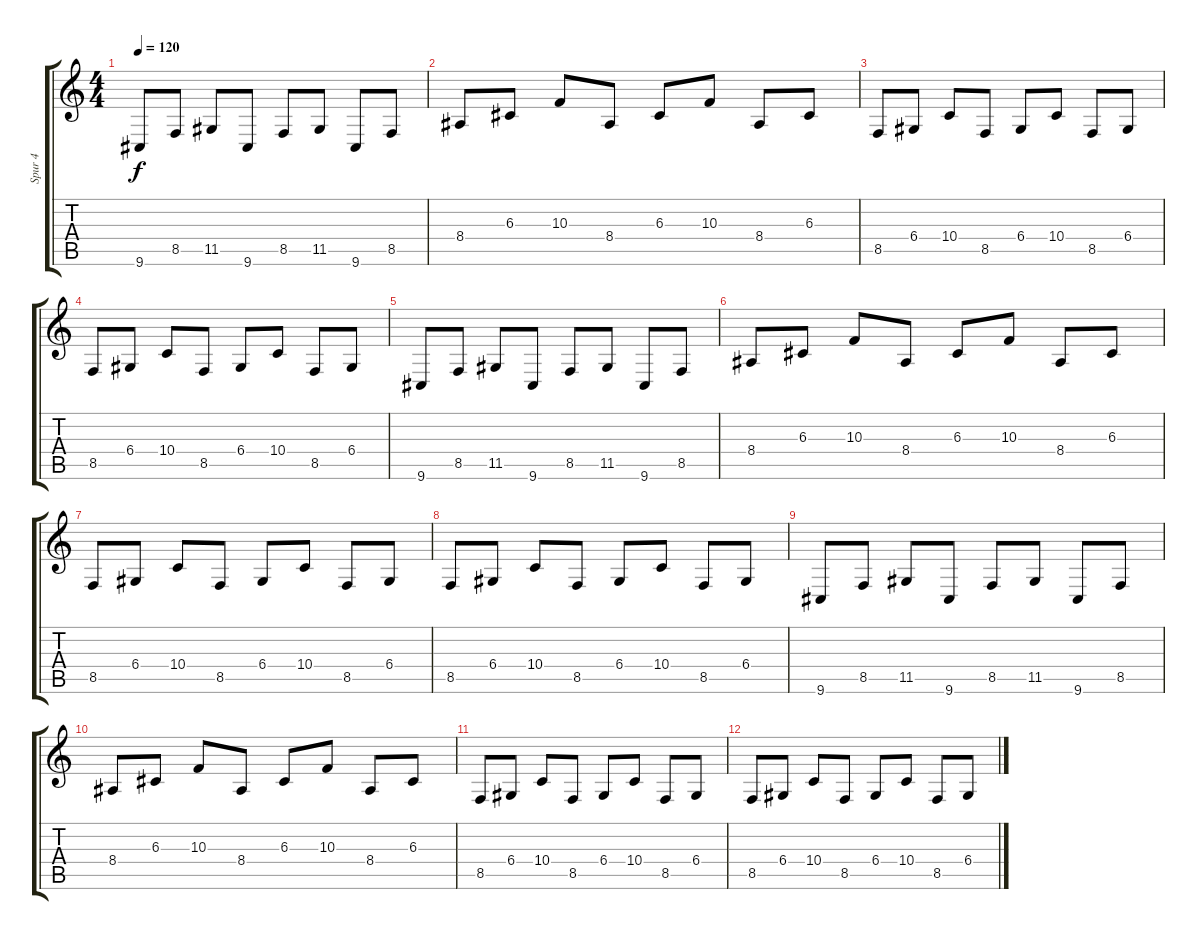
\track ("Spur 4" "Spur 4") {instrument acousticgrandpiano}
\staff {score tabs}
\tuning (E4 B3 G3 D3 A2 E2) {hide}
\ts (4 4)
\tempo 120
\clef g2
\ks c
9.6.8{dy f} 8.5.8 11.5.8 9.6.8 8.5.8 11.5.8 9.6.8 8.5.8 |
8.4.8 6.3.8 10.3.8 8.4.8 6.3.8 10.3.8 8.4.8 6.3.8 |
8.5.8 6.4.8 10.4.8 8.5.8 6.4.8 10.4.8 8.5.8 6.4.8 |
8.5.8 6.4.8 10.4.8 8.5.8 6.4.8 10.4.8 8.5.8 6.4.8 |
9.6.8 8.5.8 11.5.8 9.6.8 8.5.8 11.5.8 9.6.8 8.5.8 |
8.4.8 6.3.8 10.3.8 8.4.8 6.3.8 10.3.8 8.4.8 6.3.8 |
8.5.8 6.4.8 10.4.8 8.5.8 6.4.8 10.4.8 8.5.8 6.4.8 |
8.5.8 6.4.8 10.4.8 8.5.8 6.4.8 10.4.8 8.5.8 6.4.8 |
9.6.8 8.5.8 11.5.8 9.6.8 8.5.8 11.5.8 9.6.8 8.5.8 |
8.4.8 6.3.8 10.3.8 8.4.8 6.3.8 10.3.8 8.4.8 6.3.8 |
8.5.8 6.4.8 10.4.8 8.5.8 6.4.8 10.4.8 8.5.8 6.4.8 |
8.5.8 6.4.8 10.4.8 8.5.8 6.4.8 10.4.8 8.5.8 6.4.8
